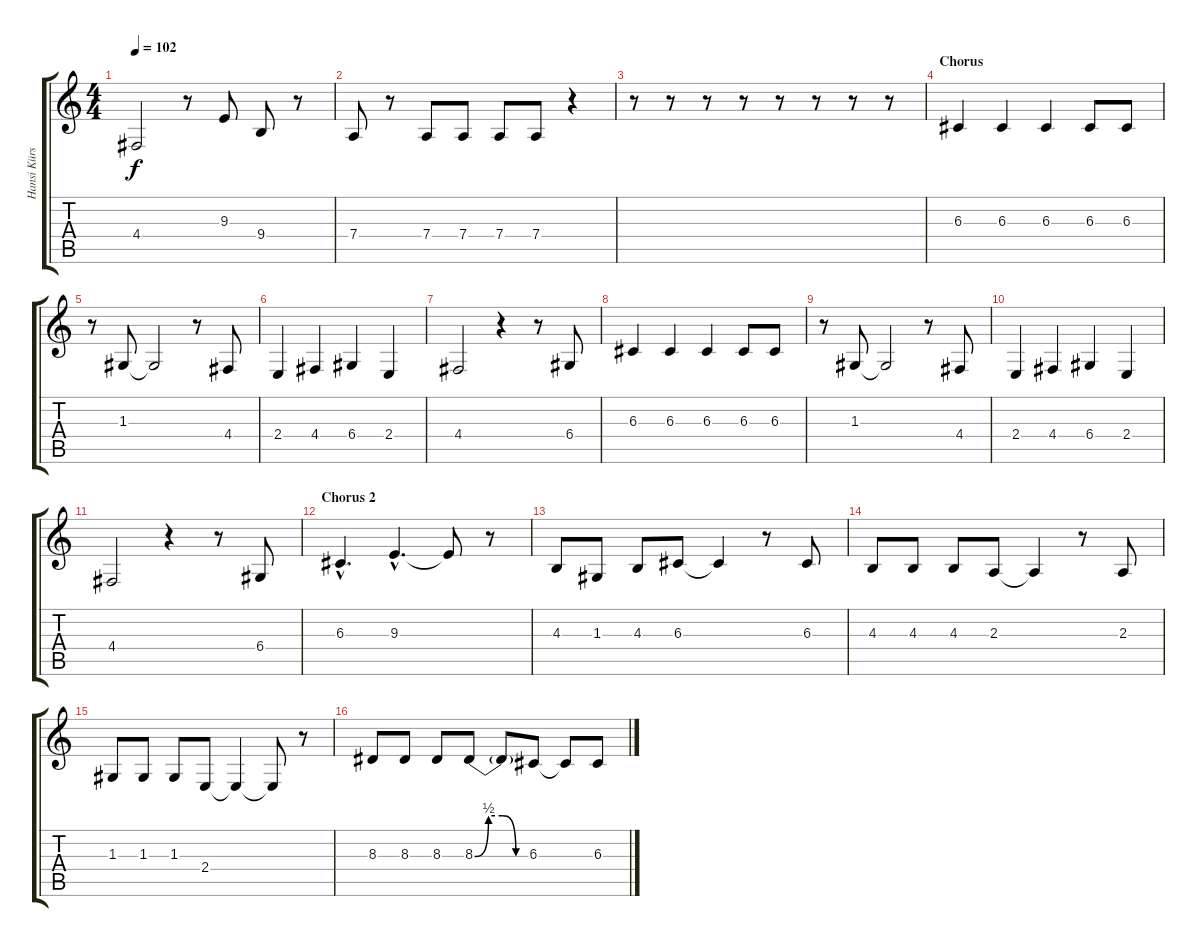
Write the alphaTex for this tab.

\track ("Hansi Kürsch" "Hansi Kürs") {instrument lead6voice}
\staff {score tabs}
\tuning (E4 B3 G3 D3 A2 E2) {hide}
\ts (4 4)
\tempo 102
\clef g2
\ks c
4.4.2{dy f} r.8 9.3.8 9.4.8 r.8 |
7.4.8 r.8 7.4.8 7.4.8 7.4.8 7.4.8 r.4 |
r.8 r.8 r.8 r.8 r.8 r.8 r.8 r.8 |
\section ("" "Chorus")
6.3.4 6.3.4 6.3.4 6.3.8 6.3.8 |
r.8 1.3.8 1.3{t}.2 r.8 4.4.8 |
2.4.4 4.4.4 6.4.4 2.4.4 |
4.4.2 r.4 r.8 6.4.8 |
6.3.4 6.3.4 6.3.4 6.3.8 6.3.8 |
r.8 1.3.8 1.3{t}.2 r.8 4.4.8 |
2.4.4 4.4.4 6.4.4 2.4.4 |
4.4.2 r.4 r.8 6.4.8 |
\section ("" "Chorus 2")
6.3{hac}.4{d} 9.3{hac}.4{d} 9.3{t}.8 r.8 |
4.3.8 1.3.8 4.3.8 6.3.8 6.3{t}.4 r.8 6.3.8 |
4.3.8 4.3.8 4.3.8 2.3.8 2.3{t}.4 r.8 2.3.8 |
1.3.8 1.3.8 1.3.8 2.4.8 2.4{t}.4 2.4{t}.8 r.8 |
8.3.8 8.3.8 8.3.8 8.3{be (custom 0 0 15 2 30 2 45 0 60 0)}.8 8.3{t}.8 6.3.8 6.3{t}.8 6.3.8
